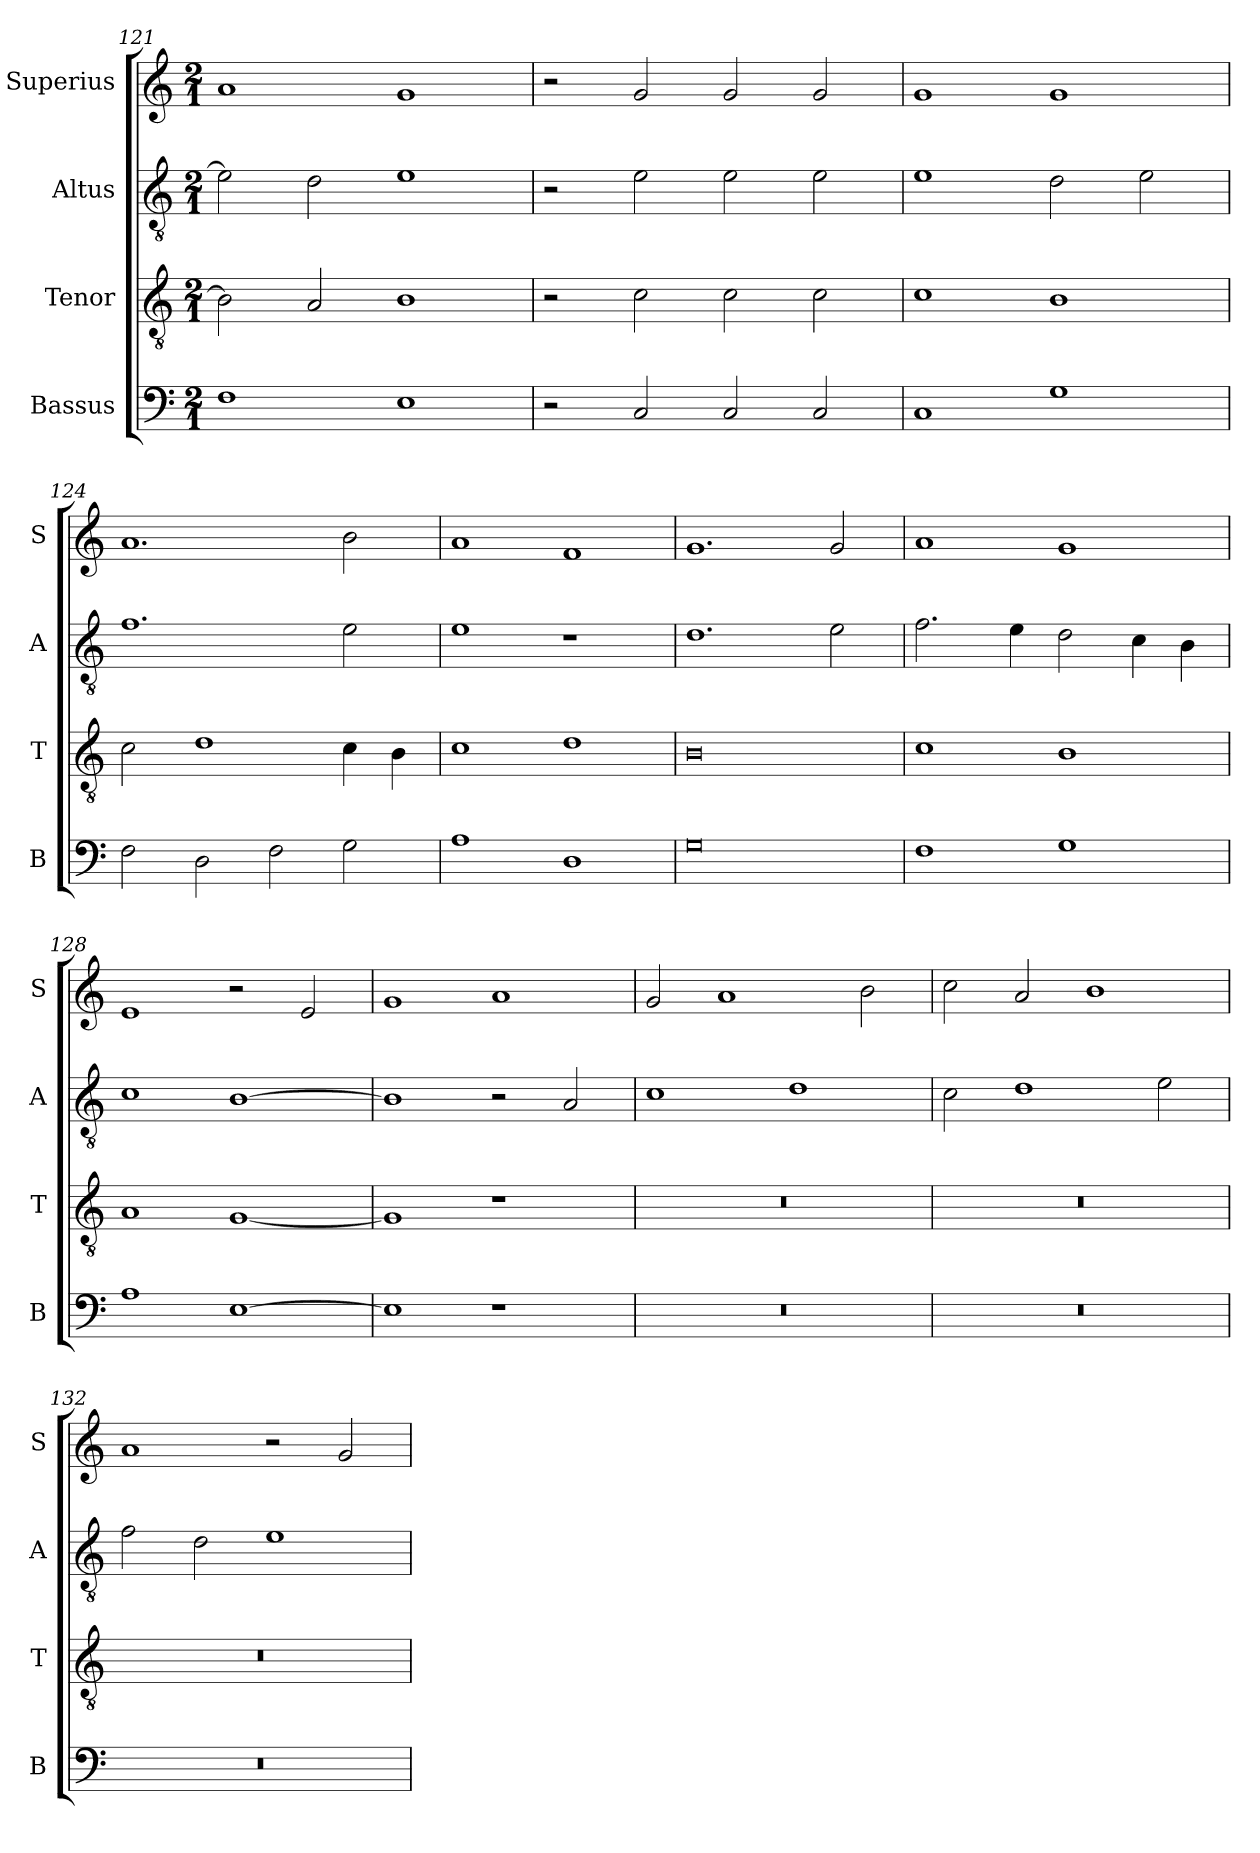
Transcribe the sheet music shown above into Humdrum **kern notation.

**kern	**kern	**kern	**kern
*part4	*part3	*part2	*part1
*staff4	*staff3	*staff2	*staff1
*I"Bassus	*I"Tenor	*I"Altus	*I"Superius
*I'B	*I'T	*I'A	*I'S
*clefF4	*clefGv2	*clefGv2	*clefG2
*k[]	*k[]	*k[]	*k[]
*M2/1	*M2/1	*M2/1	*M2/1
=121	=121	=121	=121
1F	2B\]	2e\]	1a
.	2A/	2d\	.
1E	1B	1e	1g
=122	=122	=122	=122
2r	2r	2r	2r
2C/	2c\	2e\	2g/
2C/	2c\	2e\	2g/
2C/	2c\	2e\	2g/
=123	=123	=123	=123
1C	1c	1e	1g
1G	1B	2d\	1g
.	.	2e\	.
=124	=124	=124	=124
2F\	2c\	1.f	1.a
2D\	1d	.	.
2F\	.	.	.
2G\	4c\	2e\	2b\
.	4B\	.	.
=125	=125	=125	=125
1A	1c	1e	1a
1D	1d	1r	1f
=126	=126	=126	=126
0G	0B	1.d	1.g
.	.	2e\	2g/
=127	=127	=127	=127
1F	1c	2.f\	1a
.	.	4e\	.
1G	1B	2d\	1g
.	.	4c\	.
.	.	4B\	.
=128	=128	=128	=128
1A	1A	1c	1e
[1E	[1G	[1B	2r
.	.	.	2e/
=129	=129	=129	=129
1E]	1G]	1B]	1g
1r	1r	2r	1a
.	.	2A/	.
=130	=130	=130	=130
0r	0r	1c	2g/
.	.	.	1a
.	.	1d	.
.	.	.	2b\
=131	=131	=131	=131
0r	0r	2c\	2cc\
.	.	1d	2a/
.	.	.	1b
.	.	2e\	.
=132	=132	=132	=132
0r	0r	2f\	1a
.	.	2d\	.
.	.	1e	2r
.	.	.	2g/
=	=	=	=
*-	*-	*-	*-
